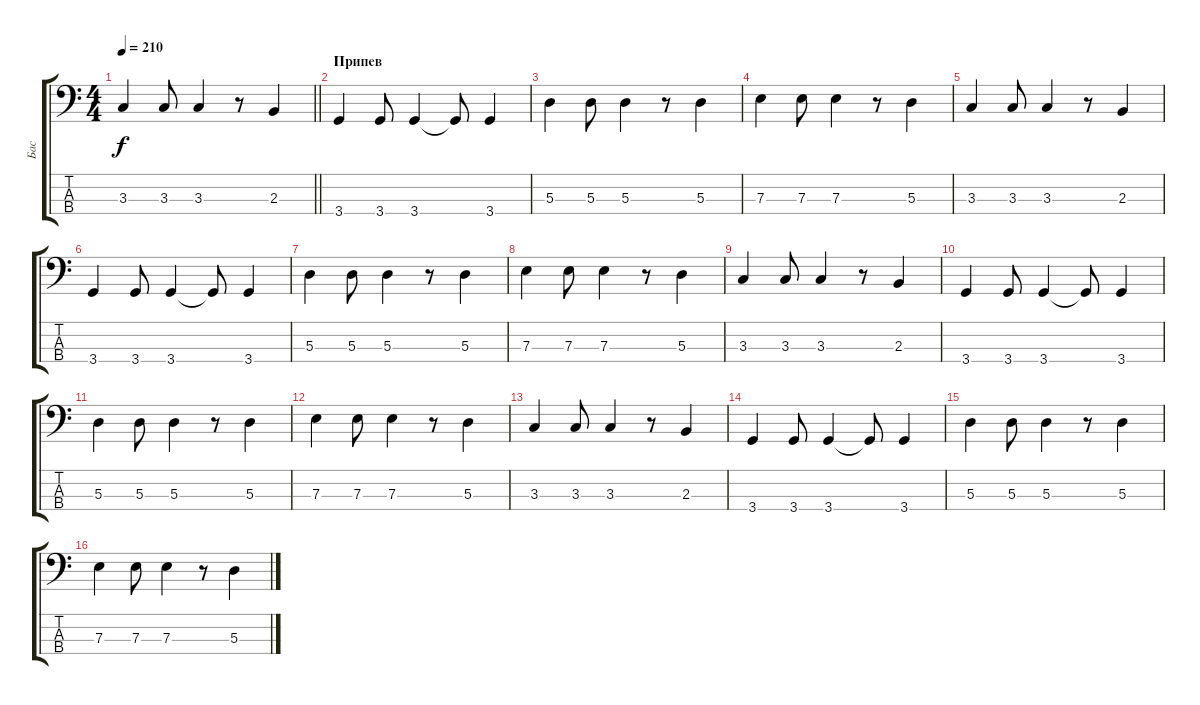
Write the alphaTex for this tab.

\track ("Бас" "Бас") {instrument electricbasspick}
\staff {score tabs}
\tuning (G2 D2 A1 E1) {hide}
\ts (4 4)
\tempo 210
\clef f4
\barLineRight lightlight
\ks c
3.3.4{dy f} 3.3.8 3.3.4 r.8 2.3.4 |
\section ("" "Припев")
3.4.4 3.4.8 3.4.4 3.4{t}.8 3.4.4 |
5.3.4 5.3.8 5.3.4 r.8 5.3.4 |
7.3.4 7.3.8 7.3.4 r.8 5.3.4 |
3.3.4 3.3.8 3.3.4 r.8 2.3.4 |
3.4.4 3.4.8 3.4.4 3.4{t}.8 3.4.4 |
5.3.4 5.3.8 5.3.4 r.8 5.3.4 |
7.3.4 7.3.8 7.3.4 r.8 5.3.4 |
3.3.4 3.3.8 3.3.4 r.8 2.3.4 |
3.4.4 3.4.8 3.4.4 3.4{t}.8 3.4.4 |
5.3.4 5.3.8 5.3.4 r.8 5.3.4 |
7.3.4 7.3.8 7.3.4 r.8 5.3.4 |
3.3.4 3.3.8 3.3.4 r.8 2.3.4 |
3.4.4 3.4.8 3.4.4 3.4{t}.8 3.4.4 |
5.3.4 5.3.8 5.3.4 r.8 5.3.4 |
7.3.4 7.3.8 7.3.4 r.8 5.3.4
